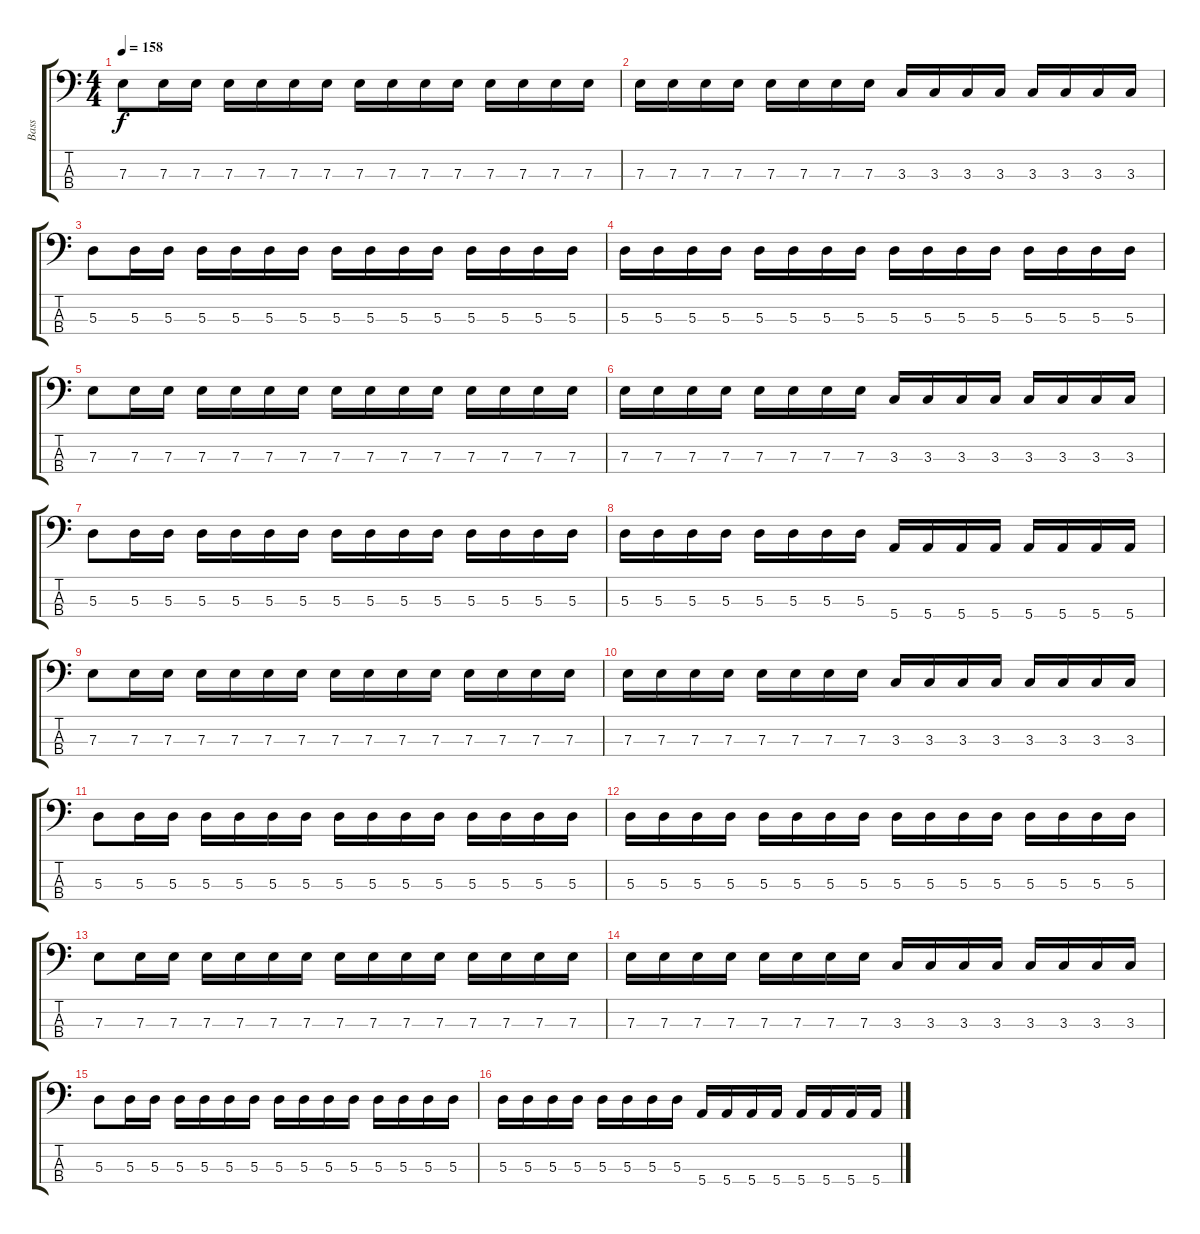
\track ("Bass" "Bass") {instrument electricbassfinger}
\staff {score tabs}
\tuning (G2 D2 A1 E1) {hide}
\ts (4 4)
\tempo 158
\clef f4
\ks c
7.3.8{dy f} 7.3.16 7.3.16 7.3.16 7.3.16 7.3.16 7.3.16 7.3.16 7.3.16 7.3.16 7.3.16 7.3.16 7.3.16 7.3.16 7.3.16 |
7.3.16 7.3.16 7.3.16 7.3.16 7.3.16 7.3.16 7.3.16 7.3.16 3.3.16 3.3.16 3.3.16 3.3.16 3.3.16 3.3.16 3.3.16 3.3.16 |
5.3.8 5.3.16 5.3.16 5.3.16 5.3.16 5.3.16 5.3.16 5.3.16 5.3.16 5.3.16 5.3.16 5.3.16 5.3.16 5.3.16 5.3.16 |
5.3.16 5.3.16 5.3.16 5.3.16 5.3.16 5.3.16 5.3.16 5.3.16 5.3.16 5.3.16 5.3.16 5.3.16 5.3.16 5.3.16 5.3.16 5.3.16 |
7.3.8 7.3.16 7.3.16 7.3.16 7.3.16 7.3.16 7.3.16 7.3.16 7.3.16 7.3.16 7.3.16 7.3.16 7.3.16 7.3.16 7.3.16 |
7.3.16 7.3.16 7.3.16 7.3.16 7.3.16 7.3.16 7.3.16 7.3.16 3.3.16 3.3.16 3.3.16 3.3.16 3.3.16 3.3.16 3.3.16 3.3.16 |
5.3.8 5.3.16 5.3.16 5.3.16 5.3.16 5.3.16 5.3.16 5.3.16 5.3.16 5.3.16 5.3.16 5.3.16 5.3.16 5.3.16 5.3.16 |
5.3.16 5.3.16 5.3.16 5.3.16 5.3.16 5.3.16 5.3.16 5.3.16 5.4.16 5.4.16 5.4.16 5.4.16 5.4.16 5.4.16 5.4.16 5.4.16 |
7.3.8 7.3.16 7.3.16 7.3.16 7.3.16 7.3.16 7.3.16 7.3.16 7.3.16 7.3.16 7.3.16 7.3.16 7.3.16 7.3.16 7.3.16 |
7.3.16 7.3.16 7.3.16 7.3.16 7.3.16 7.3.16 7.3.16 7.3.16 3.3.16 3.3.16 3.3.16 3.3.16 3.3.16 3.3.16 3.3.16 3.3.16 |
5.3.8 5.3.16 5.3.16 5.3.16 5.3.16 5.3.16 5.3.16 5.3.16 5.3.16 5.3.16 5.3.16 5.3.16 5.3.16 5.3.16 5.3.16 |
5.3.16 5.3.16 5.3.16 5.3.16 5.3.16 5.3.16 5.3.16 5.3.16 5.3.16 5.3.16 5.3.16 5.3.16 5.3.16 5.3.16 5.3.16 5.3.16 |
7.3.8 7.3.16 7.3.16 7.3.16 7.3.16 7.3.16 7.3.16 7.3.16 7.3.16 7.3.16 7.3.16 7.3.16 7.3.16 7.3.16 7.3.16 |
7.3.16 7.3.16 7.3.16 7.3.16 7.3.16 7.3.16 7.3.16 7.3.16 3.3.16 3.3.16 3.3.16 3.3.16 3.3.16 3.3.16 3.3.16 3.3.16 |
5.3.8 5.3.16 5.3.16 5.3.16 5.3.16 5.3.16 5.3.16 5.3.16 5.3.16 5.3.16 5.3.16 5.3.16 5.3.16 5.3.16 5.3.16 |
5.3.16 5.3.16 5.3.16 5.3.16 5.3.16 5.3.16 5.3.16 5.3.16 5.4.16 5.4.16 5.4.16 5.4.16 5.4.16 5.4.16 5.4.16 5.4.16
